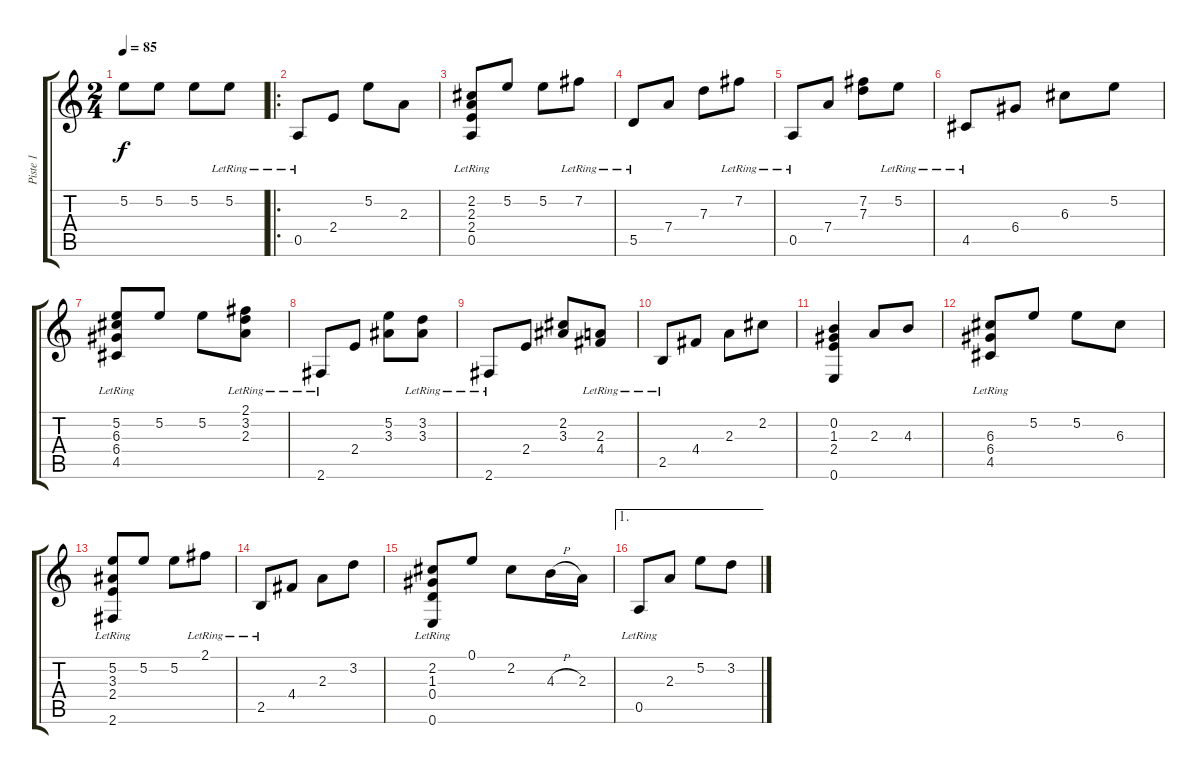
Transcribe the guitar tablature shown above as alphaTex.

\track ("Piste 1" "Piste 1") {instrument acousticguitarnylon}
\staff {score tabs}
\tuning (E4 B3 G3 D3 A2 E2) {hide}
\ts (2 4)
\tempo 85
\clef g2
\ks c
5.2.8{dy f instrument acousticguitarnylon} 5.2.8 5.2.8 5.2{lr}.8 |
\ro
0.5{lr}.8 2.4.8 5.2.8 2.3.8 |
(2.2 2.3 2.4 0.5{lr}).8 5.2.8 5.2.8 7.2{lr}.8 |
5.5{lr}.8 7.4.8 7.3.8 7.2{lr}.8 |
0.5{lr}.8 7.4.8 (7.2 7.3).8 5.2{lr}.8 |
4.5{lr}.8 6.4.8 6.3.8 5.2.8 |
(5.2 6.3{lr} 6.4{lr} 4.5{lr}).8 5.2.8 5.2.8 (2.1{lr} 3.2 2.3).8 |
2.6{lr}.8 2.4.8 (5.2 3.3).8 (3.2{lr} 3.3).8 |
2.6{lr}.8 2.4.8 (2.2 3.3).8 (2.3{lr} 4.4).8 |
2.5{lr}.8 4.4.8 2.3.8 2.2.8 |
(0.2 1.3 2.4 0.6).4 2.3.8 4.3.8 |
(6.3 6.4 4.5{lr}).8 5.2.8 5.2.8 6.3.8 |
(5.2 3.3 2.4 2.6{lr}).8 5.2.8 5.2.8 2.1{lr}.8 |
2.5{lr}.8 4.4.8 2.3.8 3.2.8 |
(2.2 1.3 0.4 0.6{lr}).8 0.1.8 2.2.8 4.3{h}.16 2.3.16 |
\ae 1
0.5{lr}.8 2.3.8 5.2.8 3.2.8
